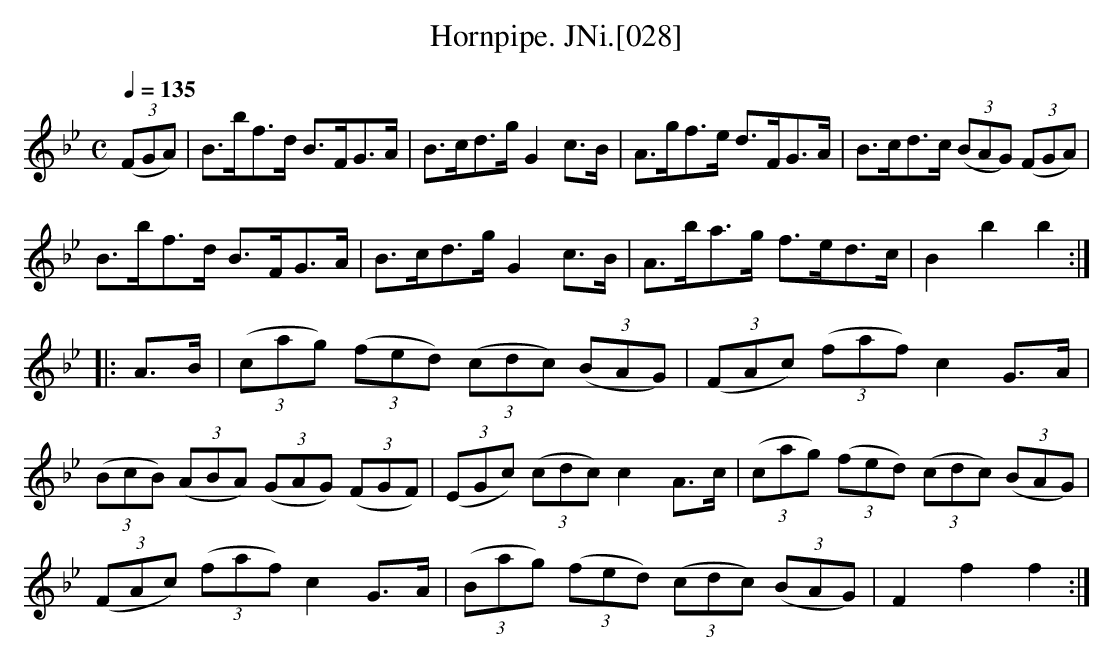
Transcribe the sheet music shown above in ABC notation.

X:1
T:Hornpipe. JNi.[028]
M:C
L:1/8
Q:1/4=135
K:Bb
((3FGA)|B>bf>d B>FG>A|B>cd>g G2 c>B|A>gf>e d>FG>A|\
B>cd>c ((3BAG) ((3FGA)|
B>bf>d B>FG>A|B>cd>g G2 c>B|A>ba>g f>ed>c|B2b2b2:|
|:A>B|((3cag) ((3fed) ((3cdc)  ((3BAG)|((3FAc) ((3faf) c2 G>A|
((3BcB) ((3ABA) ((3GAG) ((3FGF)|((3EGc) ((3cdc) c2 A>c|((3cag) ((3fed) ((3cdc) ((3BAG)|
((3FAc) ((3faf) c2 G>A|((3Bag) ((3fed) ((3cdc) ((3BAG)|F2f2f2:|
